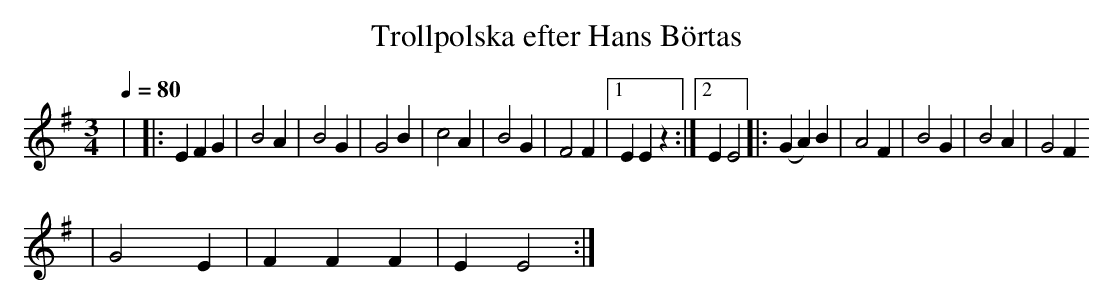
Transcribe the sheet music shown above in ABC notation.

X:1
T:Trollpolska efter Hans Börtas
Q:1/4=80
M:3/4
L:1/16
K:Em
| |: E4 F4 G4 | B8 A4 | B8 G4 | G8 B4 | c8 A4 | B8 G4 | F8 F4 |1 E4 E4 z4 :|2 E4 E8 |: (G4 A4) B4 | A8 F4 | B8 G4 | B8 A4 | G8 F4
| G8 E4 | F4 F4 F4 | E4 E8 :|
